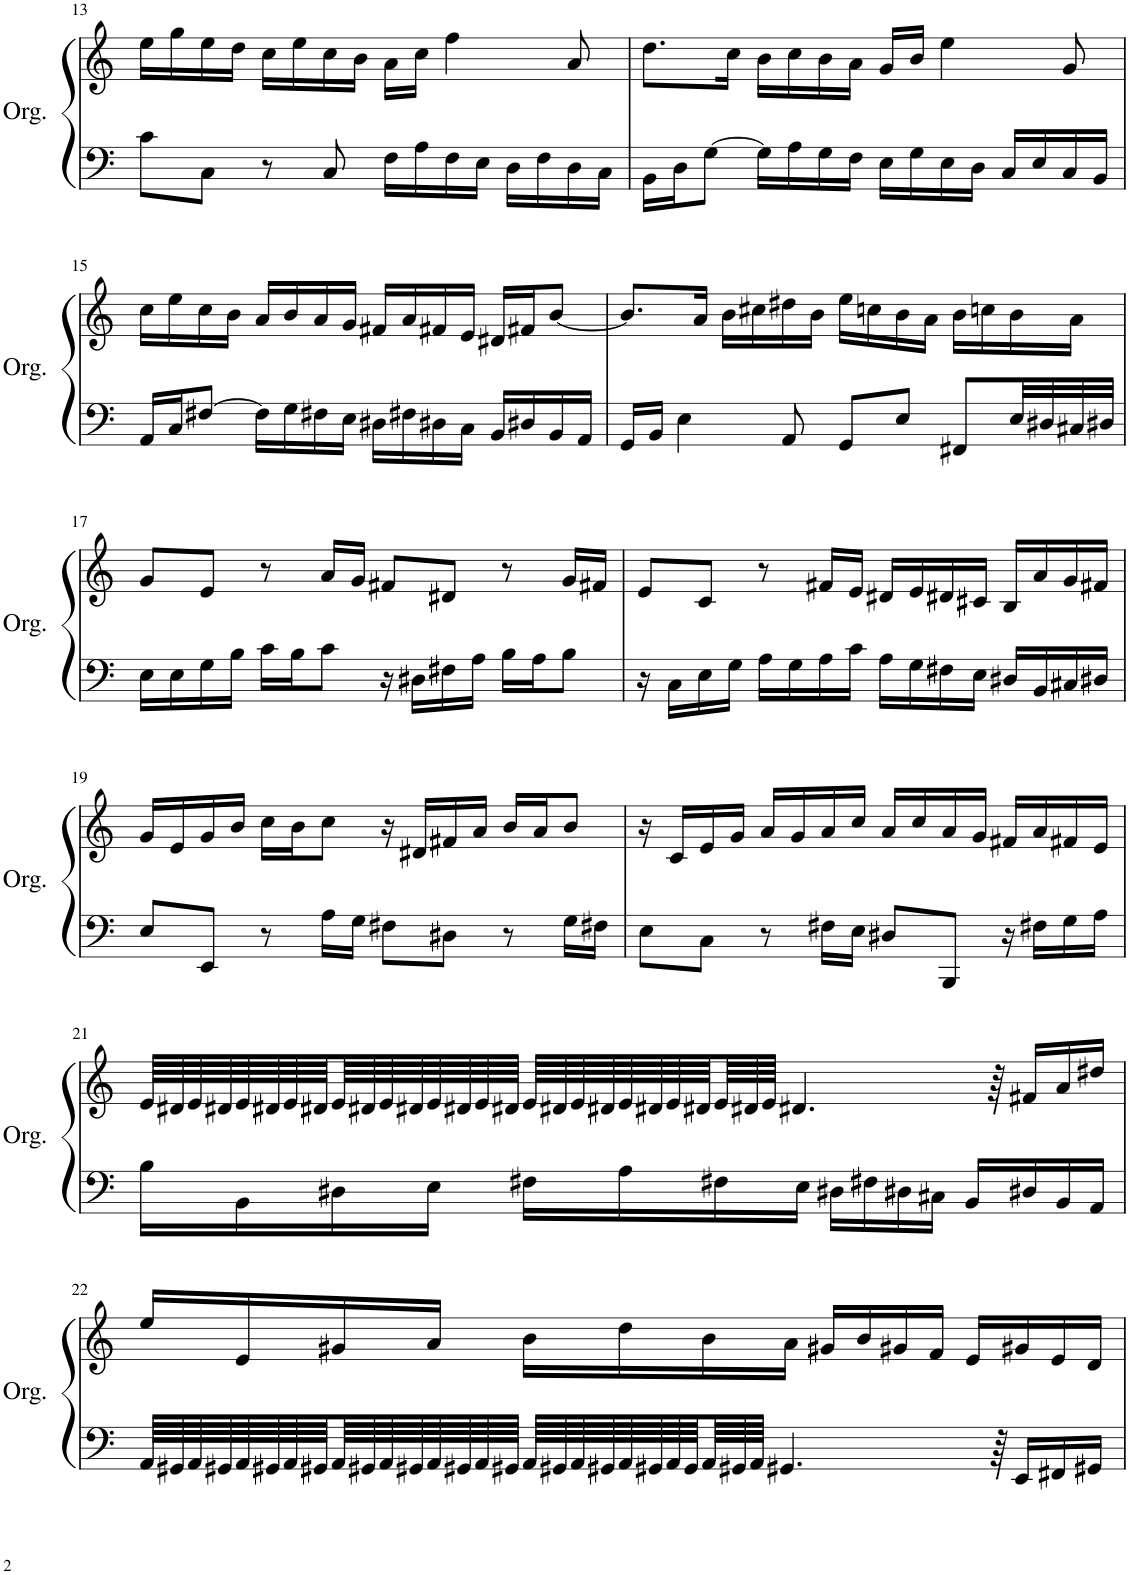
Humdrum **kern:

**kern	**kern
*part1	*part1
*staff2	*staff1
*I"Organ	*
*I'Org.	*
!!LO:PB:g=z
*clefF4	*clefG2
*k[]	*k[]
*M4/4	*M4/4
=13	=13
8c\L	16ee\LL
.	16gg\
8C\J	16ee\
.	16dd\JJ
8r	16cc\LL
.	16ee\
8C/	16cc\
.	16b\JJ
16F\LL	16a\LL
16A\	16cc\JJ
16F\	4ff\
16E\JJ	.
16D\LL	.
16F\	.
16D\	8a/
16C\JJ	.
=14	=14
16BB\LL	8.dd\L
16D\J	.
[8G\J	.
.	16cc\Jk
16G\LL]	16b\LL
16A\	16cc\
16G\	16b\
16F\JJ	16a\JJ
16E\LL	16g/LL
16G\	16b/JJ
16E\	4ee\
16D\JJ	.
16C/LL	.
16E/	.
16C/	8g/
16BB/JJ	.
!!LO:LB:g=z
=15	=15
16AA/LL	16cc\LL
16C/J	16ee\
[8F#X/J	16cc\
.	16b\JJ
16F#\LL]	16a/LL
16G\	16b/
16F#X\	16a/
16E\JJ	16g/JJ
16D#X\LL	16f#X/LL
16F#X\	16a/
16D#X\	16f#X/
16C\JJ	16e/JJ
16BB/LL	16d#X/LL
16D#X/	16f#X/J
16BB/	[8b/J
16AA/JJ	.
=16	=16
16GG/LL	8.b/L]
16BB/JJ	.
4E\	.
.	16a/Jk
.	16b\LL
.	16cc#X\
8AA/	16dd#X\
.	16b\JJ
8GG/L	16ee\LL
.	16ccn\
8E/J	16b\
.	16a\JJ
8FF#X/L	16b\LL
.	16ccn\
32E/LL	16b\
32D#X/	.
32C#X/	16a\JJ
32D#X/JJJ	.
!!LO:LB:g=z
=17	=17
16E\LL	8g/L
16E\	.
16G\	8e/J
16B\JJ	.
16c\LL	8r
16B\J	.
8c\J	16a/LL
.	16g/JJ
16r	8f#X/L
16D#X\LL	.
16F#X\	8d#X/J
16A\JJ	.
16B\LL	8r
16A\J	.
8B\J	16g/LL
.	16f#X/JJ
=18	=18
16r	8e/L
16C\LL	.
16E\	8c/J
16G\JJ	.
16A\LL	8r
16G\	.
16A\	16f#X/LL
16c\JJ	16e/JJ
16A\LL	16d#X/LL
16G\	16e/
16F#X\	16d#X/
16E\JJ	16c#X/JJ
16D#X/LL	16B/LL
16BB/	16a/
16C#X/	16g/
16D#X/JJ	16f#X/JJ
!!LO:LB:g=z
=19	=19
8E/L	16g/LL
.	16e/
8EE/J	16g/
.	16b/JJ
8r	16cc\LL
.	16b\J
16A\LL	8cc\J
16G\JJ	.
8F#X\L	16r
.	16d#X/LL
8D#X\J	16f#X/
.	16a/JJ
8r	16b/LL
.	16a/J
16G\LL	8b/J
16F#X\JJ	.
=20	=20
8E\L	16r
.	16c/LL
8C\J	16e/
.	16g/JJ
8r	16a/LL
.	16g/
16F#X\LL	16a/
16E\JJ	16cc/JJ
8D#X/L	16a/LL
.	16cc/
8BBB/J	16a/
.	16g/JJ
16r	16f#X/LL
16F#X\LL	16a/
16G\	16f#X/
16A\JJ	16e/JJ
!!LO:LB:g=z
=21	=21
16B\LL	64e/LLLL
.	64d#X/
.	64e/
.	64d#X/
16BB\	64e/
.	64d#X/
.	64e/
.	64d#X/
16D#X\	64e/
.	64d#X/
.	64e/
.	64d#X/
16E\JJ	64e/
.	64d#X/
.	64e/
.	64d#X/JJJJ
16F#X\LL	64e/LLLL
.	64d#X/
.	64e/
.	64d#X/
16A\	64e/
.	64d#X/
.	64e/
.	64d#X/
16F#X\	64e/
.	64d#X/
.	64e/JJJJ
.	4.d#X/
16E\JJ	.
16D#X\LL	.
16F#X\	.
16D#X\	.
16C#X\JJ	.
16BB/LL	.
.	64r
16D#X/	16f#X/LL
16BB/	16a/
16AA/JJ	16dd#X/JJ
!!LO:LB:g=z
=22	=22
64AA/LLLL	16ee/LL
64GG#X/	.
64AA/	.
64GG#X/	.
64AA/	16e/
64GG#X/	.
64AA/	.
64GG#X/	.
64AA/	16g#X/
64GG#X/	.
64AA/	.
64GG#X/	.
64AA/	16a/JJ
64GG#X/	.
64AA/	.
64GG#X/JJJJ	.
64AA/LLLL	16b\LL
64GG#X/	.
64AA/	.
64GG#X/	.
64AA/	16dd\
64GG#X/	.
64AA/	.
64GG#/	.
64AA/	16b\
64GG#X/	.
64AA/JJJJ	.
4.GG#X/	.
.	16a\JJ
.	16g#X/LL
.	16b/
.	16g#X/
.	16f/JJ
.	16e/LL
64r	.
16EE/LL	16g#X/
16FF#X/	16e/
16GG#X/JJ	16d/JJ
=	=
*-	*-
